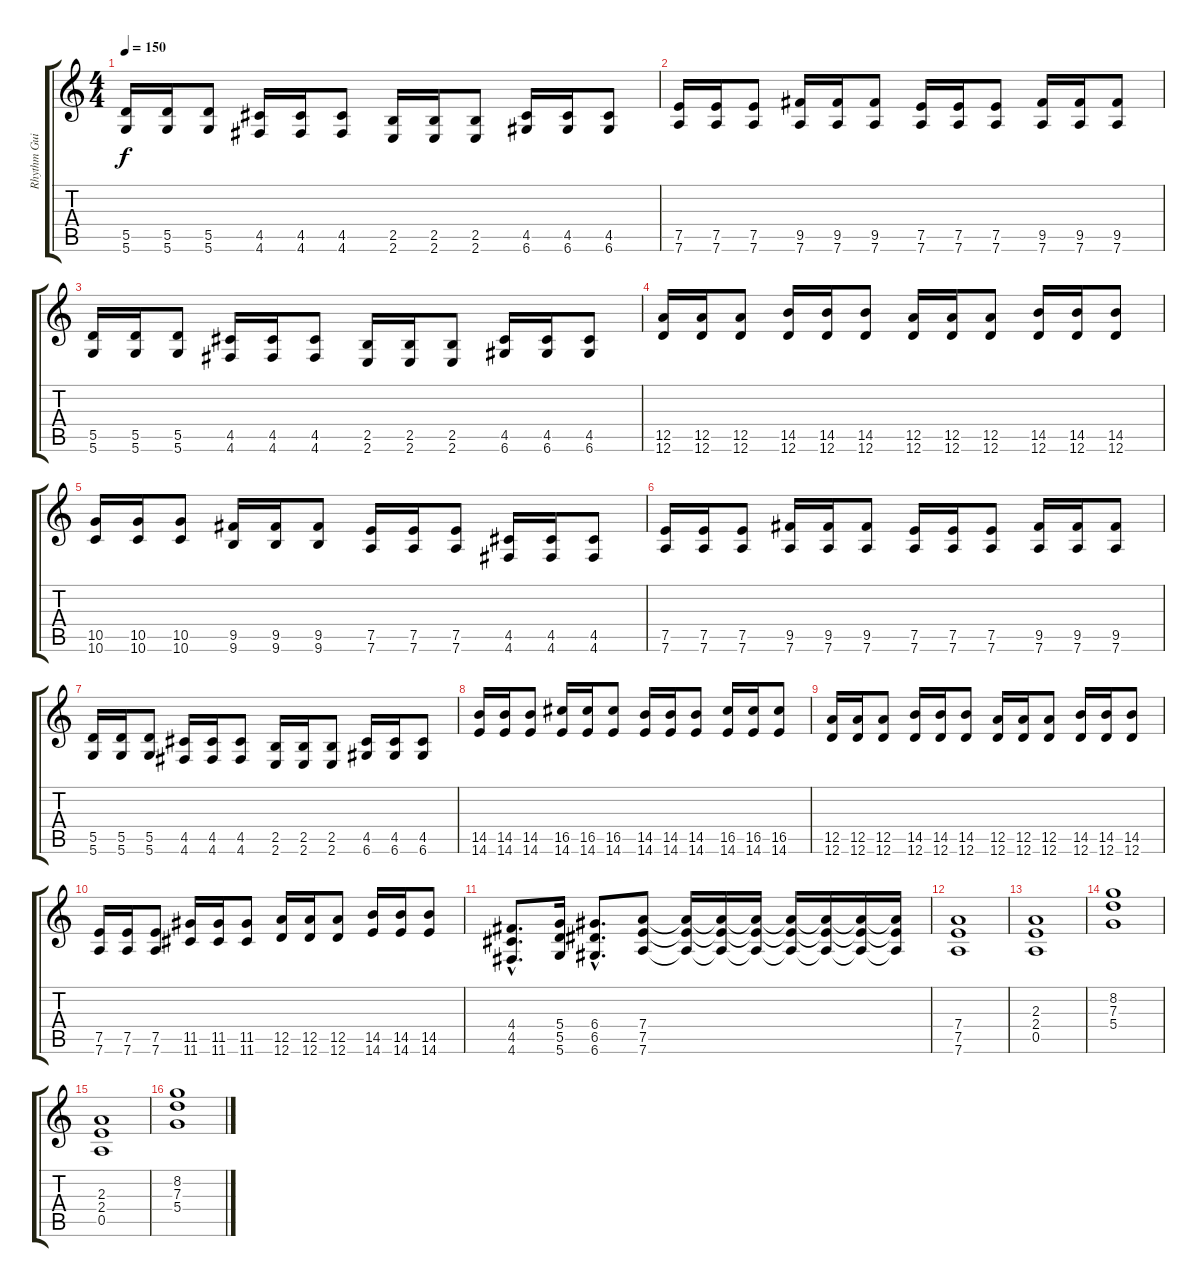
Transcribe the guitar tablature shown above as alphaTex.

\track ("Rhythm Guitar" "Rhythm Gui") {instrument electricguitarclean}
\staff {score tabs}
\tuning (E4 B3 G3 D3 A2 D2) {hide}
\ts (4 4)
\tempo 150
\clef g2
\ks c
(5.5 5.6).16{dy f} (5.5 5.6).16 (5.5 5.6).8 (4.5 4.6).16 (4.5 4.6).16 (4.5 4.6).8 (2.5 2.6).16 (2.5 2.6).16 (2.5 2.6).8 (4.5 6.6).16 (4.5 6.6).16 (4.5 6.6).8 |
(7.5 7.6).16{instrument distortionguitar} (7.5 7.6).16 (7.5 7.6).8 (9.5 7.6).16 (9.5 7.6).16 (9.5 7.6).8 (7.5 7.6).16 (7.5 7.6).16 (7.5 7.6).8 (9.5 7.6).16 (9.5 7.6).16 (9.5 7.6).8 |
(5.5 5.6).16 (5.5 5.6).16 (5.5 5.6).8 (4.5 4.6).16 (4.5 4.6).16 (4.5 4.6).8 (2.5 2.6).16 (2.5 2.6).16 (2.5 2.6).8 (4.5 6.6).16 (4.5 6.6).16 (4.5 6.6).8 |
(12.5 12.6).16 (12.5 12.6).16 (12.5 12.6).8 (14.5 12.6).16 (14.5 12.6).16 (14.5 12.6).8 (12.5 12.6).16 (12.5 12.6).16 (12.5 12.6).8 (14.5 12.6).16 (14.5 12.6).16 (14.5 12.6).8 |
(10.5 10.6).16 (10.5 10.6).16 (10.5 10.6).8 (9.5 9.6).16 (9.5 9.6).16 (9.5 9.6).8 (7.5 7.6).16 (7.5 7.6).16 (7.5 7.6).8 (4.5 4.6).16 (4.5 4.6).16 (4.5 4.6).8 |
(7.5 7.6).16{instrument distortionguitar} (7.5 7.6).16 (7.5 7.6).8 (9.5 7.6).16 (9.5 7.6).16 (9.5 7.6).8 (7.5 7.6).16 (7.5 7.6).16 (7.5 7.6).8 (9.5 7.6).16 (9.5 7.6).16 (9.5 7.6).8 |
(5.5 5.6).16 (5.5 5.6).16 (5.5 5.6).8 (4.5 4.6).16 (4.5 4.6).16 (4.5 4.6).8 (2.5 2.6).16 (2.5 2.6).16 (2.5 2.6).8 (4.5 6.6).16 (4.5 6.6).16 (4.5 6.6).8 |
(14.5 14.6).16 (14.5 14.6).16 (14.5 14.6).8 (16.5 14.6).16 (16.5 14.6).16 (16.5 14.6).8 (14.5 14.6).16 (14.5 14.6).16 (14.5 14.6).8 (16.5 14.6).16 (16.5 14.6).16 (16.5 14.6).8 |
(12.5 12.6).16 (12.5 12.6).16 (12.5 12.6).8 (14.5 12.6).16 (14.5 12.6).16 (14.5 12.6).8 (12.5 12.6).16 (12.5 12.6).16 (12.5 12.6).8 (14.5 12.6).16 (14.5 12.6).16 (14.5 12.6).8 |
(7.5 7.6).16 (7.5 7.6).16 (7.5 7.6).8 (11.5 11.6).16 (11.5 11.6).16 (11.5 11.6).8 (12.5 12.6).16 (12.5 12.6).16 (12.5 12.6).8 (14.5 14.6).16 (14.5 14.6).16 (14.5 14.6).8 |
(4.4{hac} 4.5{hac} 4.6{hac}).8{d} (5.4 5.5 5.6).16 (6.4{hac} 6.5{hac} 6.6{hac}).8{d} (7.4 7.5 7.6).8 (7.4{t} 7.5{t} 7.6{t}).16 (7.4{t} 7.5{t} 7.6{t}).16 (7.4{t} 7.5{t} 7.6{t}).16 (7.4{t} 7.5{t} 7.6{t}).16 (7.4{t} 7.5{t} 7.6{t}).16 (7.4{t} 7.5{t} 7.6{t}).16 (7.4{t} 7.5{t} 7.6{t}).16 |
(7.4 7.5 7.6).1 |
(2.3 2.4 0.5).1{volume 10} |
(8.2 7.3 5.4).1 |
(2.3 2.4 0.5).1 |
(8.2 7.3 5.4).1
